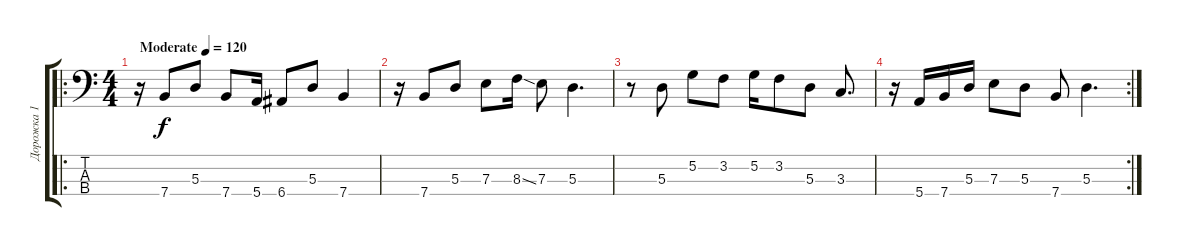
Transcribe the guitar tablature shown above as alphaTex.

\track ("Дорожка 1" "Дорожка 1") {instrument electricbasspick}
\staff {score tabs}
\tuning (G2 D2 A1 E1) {hide}
\ro
\ts (4 4)
\tempo (120 "Moderate")
\clef f4
\ks c
r.16{dy f instrument electricbasspick} 7.4.8 5.3.8 7.4.8 5.4.16 6.4.8 5.3.8 7.4.4 |
r.16 7.4.8 5.3.8 7.3.8 8.3{ss}.16 7.3.8 5.3.4{d} |
r.8 5.3.8 5.2.8 3.2.8 5.2.16 3.2.8 5.3.8 3.3.8{d} |
\rc 2
r.16 5.4.16 7.4.16 5.3.16 7.3.8 5.3.8 7.4.8 5.3.4{d}
